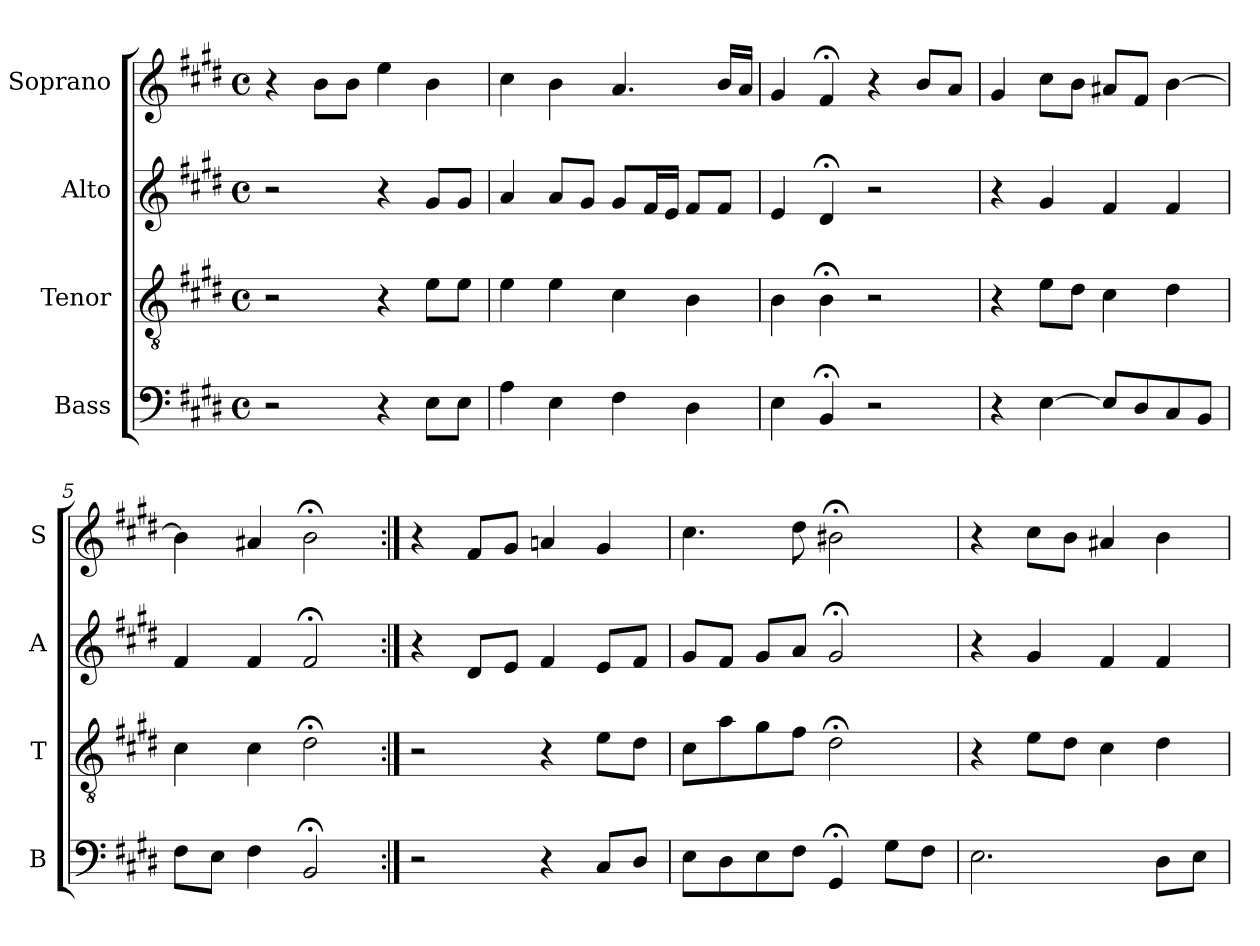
**kern	**kern	**kern	**kern
*part4	*part3	*part2	*part1
*staff4	*staff3	*staff2	*staff1
*I"Bass	*I"Tenor	*I"Alto	*I"Soprano
*I'B	*I'T	*I'A	*I'S
*clefF4	*clefGv2	*clefG2	*clefG2
*k[f#c#g#d#]	*k[f#c#g#d#]	*k[f#c#g#d#]	*k[f#c#g#d#]
*E:	*E:	*E:	*E:
*M4/4	*M4/4	*M4/4	*M4/4
*met(c)	*met(c)	*met(c)	*met(c)
*MM100	*MM100	*MM100	*MM100
=1	=1	=1	=1
2r	2r	2r	4r
.	.	.	8bL
.	.	.	8bJ
4r	4r	4r	4ee
8EL	8eL	8g#L	4b
8EJ	8eJ	8g#J	.
=2	=2	=2	=2
4A	4e	4a	4cc#
4E	4e	8aL	4b
.	.	8g#J	.
4F#	4c#	8g#L	4.a
.	.	16f#L	.
.	.	16eJJ	.
4D#	4B	8f#L	.
.	.	8f#J	16bLL
.	.	.	16aJJ
=3	=3	=3	=3
4E	4B	4e	4g#
4BB;<	4B;<	4d#;<	4f#;<
2r	2r	2r	4r
.	.	.	8bL
.	.	.	8aJ
=4	=4	=4	=4
4r	4r	4r	4g#
[4E	8eL	4g#	8cc#L
.	8d#J	.	8bJ
8EiL]	4c#i	4f#i	8a#XiL
8D#	.	.	8f#J
8C#	4d#	4f#	[4b
8BBJ	.	.	.
=5	=5	=5	=5
8F#L	4c#	4f#	4b]
8EJ	.	.	.
4F#	4c#	4f#	4a#X
2BB;<	2d#;<	2f#;<	2b;<
=6:|!	=6:|!	=6:|!	=6:|!
2r	2r	4r	4r
.	.	8d#L	8f#L
.	.	8eJ	8g#J
4r	4r	4f#	4an
8C#L	8eL	8eL	4g#
8D#J	8d#J	8f#J	.
=7	=7	=7	=7
8EL	8c#L	8g#L	4.cc#
8D#	8a	8f#J	.
8E	8g#	8g#L	.
8F#J	8f#J	8aJ	8dd#
4GG#;<	2d#;<	2g#;<	2b#X;<
8G#L	.	.	.
8F#J	.	.	.
=8	=8	=8	=8
2.E	4r	4r	4r
.	8eL	4g#	8cc#L
.	8d#J	.	8bJ
.	4c#	4f#	4a#X
8D#L	4d#	4f#	4b
8EJ	.	.	.
=	=	=	=
*-	*-	*-	*-
